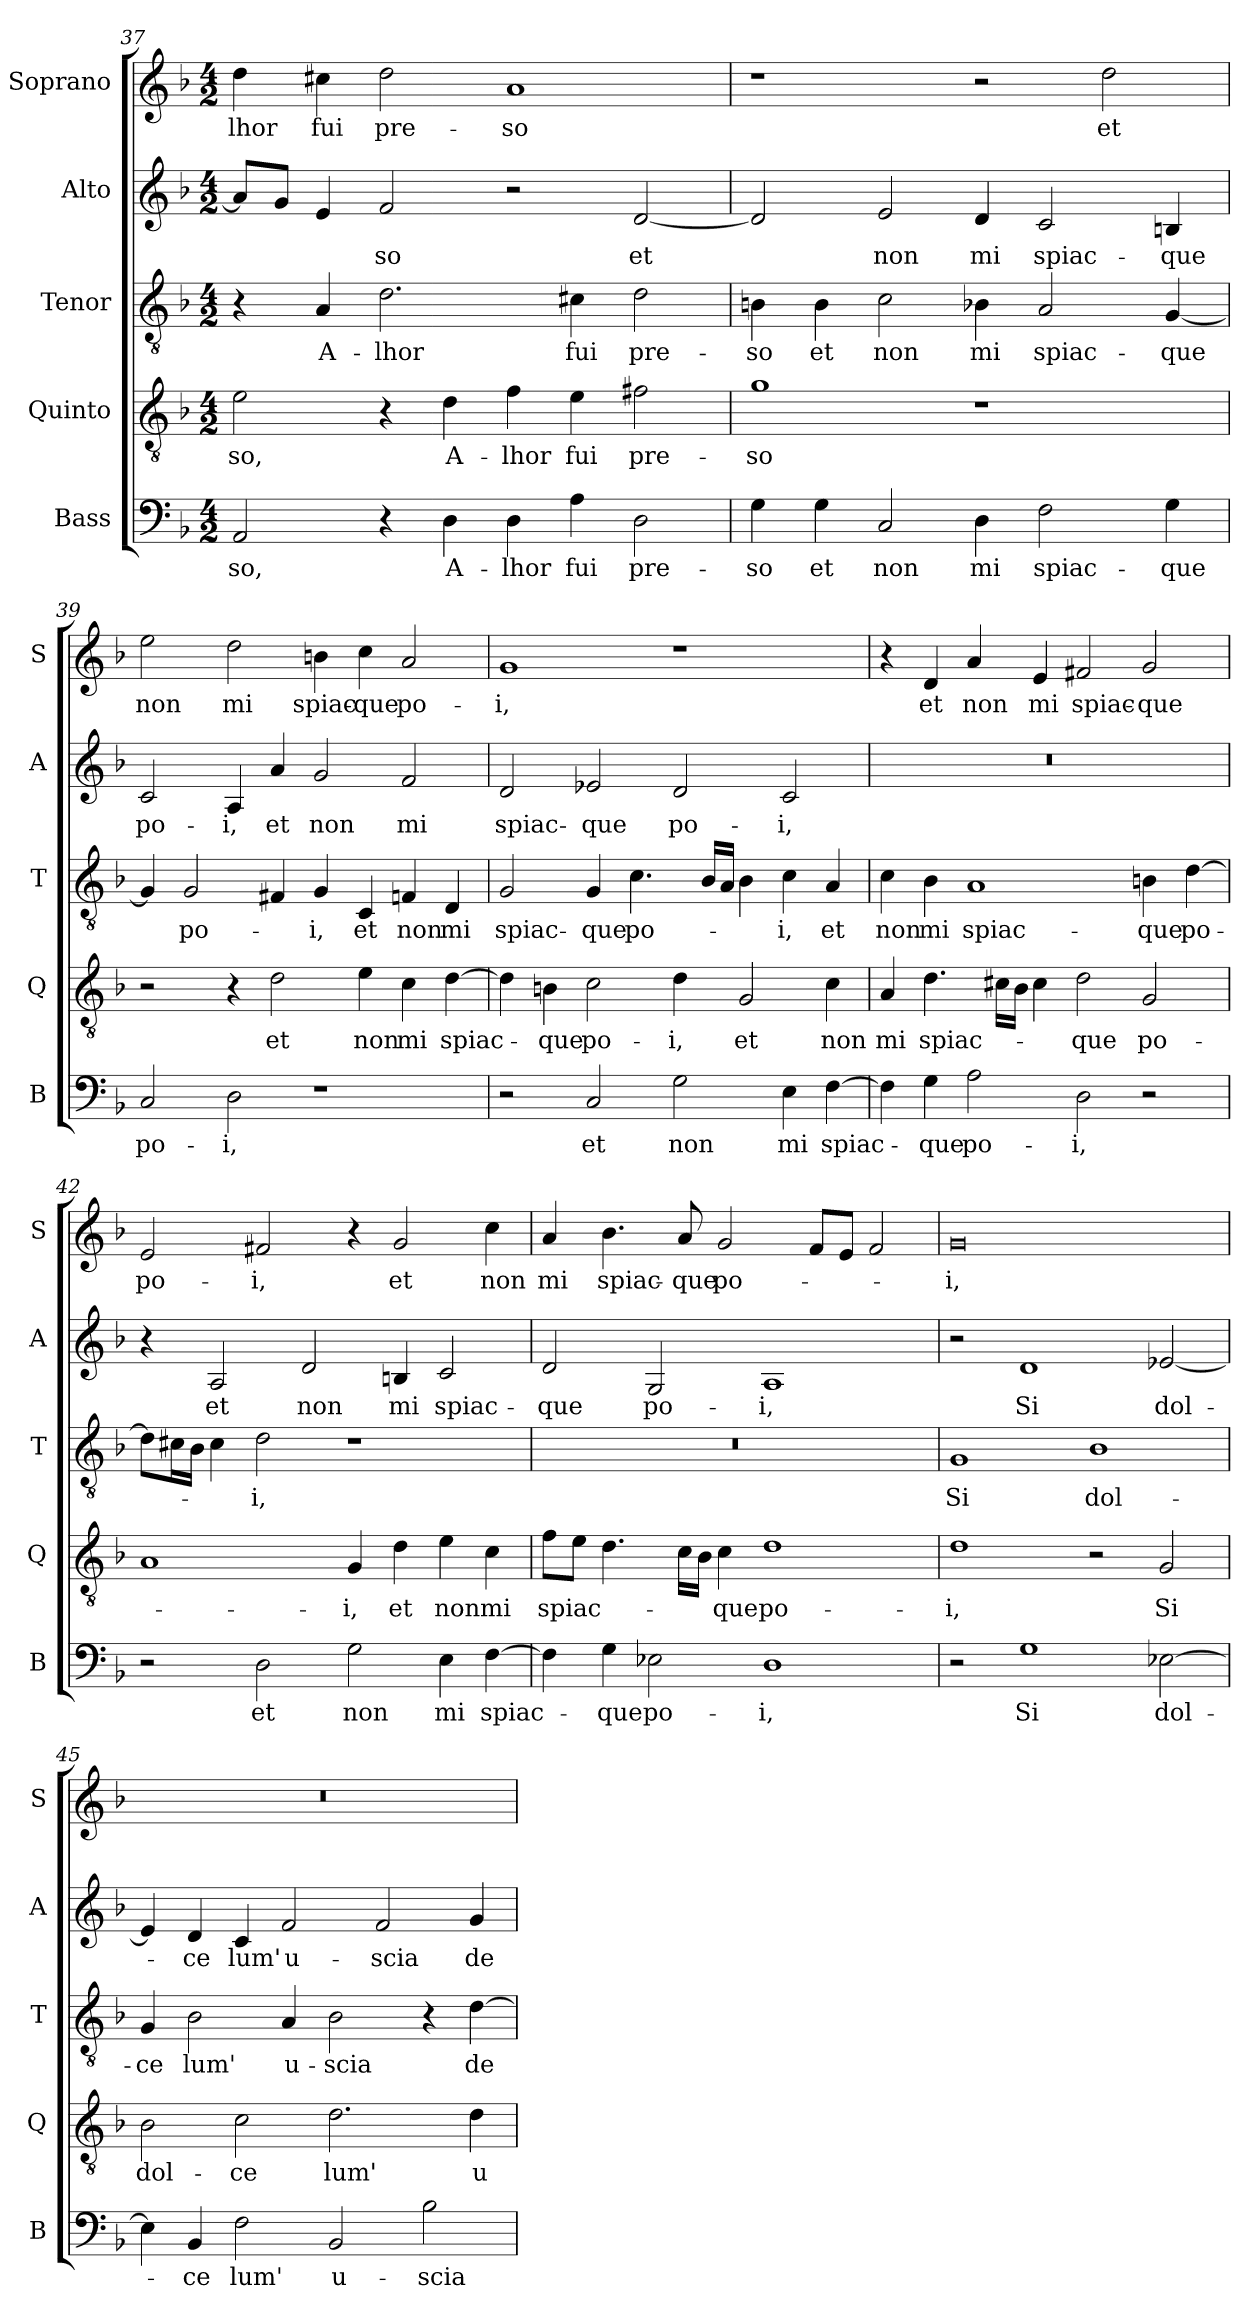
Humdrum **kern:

**kern	**text	**kern	**text	**kern	**text	**kern	**text	**kern	**text
*part5	*part5	*part4	*part4	*part3	*part3	*part2	*part2	*part1	*part1
*staff5	*staff5	*staff4	*staff4	*staff3	*staff3	*staff2	*staff2	*staff1	*staff1
*I"Bass	*	*I"Quinto	*	*I"Tenor	*	*I"Alto	*	*I"Soprano	*
*I'B	*	*I'Q	*	*I'T	*	*I'A	*	*I'S	*
*clefF4	*	*clefGv2	*	*clefGv2	*	*clefG2	*	*clefG2	*
*k[b-]	*	*k[b-]	*	*k[b-]	*	*k[b-]	*	*k[b-]	*
*F:	*	*F:	*	*F:	*	*F:	*	*F:	*
*M4/2	*	*M4/2	*	*M4/2	*	*M4/2	*	*M4/2	*
=37	=37	=37	=37	=37	=37	=37	=37	=37	=37
!	!LO:LY:b	!	!LO:LY:b	!	!	!	!	!	!LO:LY:b
2AA/	-so,	2e\	-so,	4r	.	8a/L]	.	4dd\	-lhor
.	.	.	.	.	.	8g/J	.	.	.
!	!	!	!	!	!LO:LY:b	!	!	!	!LO:LY:b
.	.	.	.	4A/	A-	4e/	.	4cc#X\	fui
!	!	!	!	!	!LO:LY:b	!	!LO:LY:b	!	!LO:LY:b
4r	.	4r	.	2.d\	-lhor	2f/	-so	2dd\	pre-
!	!LO:LY:b	!	!LO:LY:b	!	!	!	!	!	!
4D\	A-	4d\	A-	.	.	.	.	.	.
!	!LO:LY:b	!	!LO:LY:b	!	!	!	!	!	!LO:LY:b
4D\	-lhor	4f\	-lhor	.	.	2r	.	1a	-so
!	!LO:LY:b	!	!LO:LY:b	!	!LO:LY:b	!	!	!	!
4A\	fui	4e\	fui	4c#X\	fui	.	.	.	.
!	!LO:LY:b	!	!LO:LY:b	!	!LO:LY:b	!	!LO:LY:b	!	!
2D\	pre-	2f#X\	pre-	2d\	pre-	[2d/	et	.	.
=38	=38	=38	=38	=38	=38	=38	=38	=38	=38
!	!LO:LY:b	!	!LO:LY:b	!	!LO:LY:b	!	!	!	!
4G\	-so	1g	-so	4Bn\	-so	2d/]	.	1r	.
!	!LO:LY:b	!	!	!	!LO:LY:b	!	!	!	!
4G\	et	.	.	4B\	et	.	.	.	.
!	!LO:LY:b	!	!	!	!LO:LY:b	!	!LO:LY:b	!	!
2C/	non	.	.	2c\	non	2e/	non	.	.
!	!LO:LY:b	!	!	!	!LO:LY:b	!	!LO:LY:b	!	!
4D\	mi	1r	.	4B-X\	mi	4d/	mi	2r	.
!	!LO:LY:b	!	!	!	!LO:LY:b	!	!LO:LY:b	!	!
2F\	spiac-	.	.	2A/	spiac-	2c/	spiac-	.	.
!	!	!	!	!	!	!	!	!	!LO:LY:b
.	.	.	.	.	.	.	.	2dd\	et
!	!LO:LY:b	!	!	!	!LO:LY:b	!	!LO:LY:b	!	!
4G\	-que	.	.	[4G/	-que	4Bn/	-que	.	.
!!LO:LB:g=z
=39	=39	=39	=39	=39	=39	=39	=39	=39	=39
!	!LO:LY:b	!	!	!	!	!	!LO:LY:b	!	!LO:LY:b
2C/	po-	2r	.	4G/]	.	2c/	po-	2ee\	non
!	!	!	!	!	!LO:LY:b	!	!	!	!
.	.	.	.	2G/	po-	.	.	.	.
!	!LO:LY:b	!	!	!	!	!	!LO:LY:b	!	!LO:LY:b
2D\	-i,	4r	.	.	.	4A/	-i,	2dd\	mi
!	!	!	!LO:LY:b	!	!	!	!LO:LY:b	!	!
.	.	2d\	et	4F#X/	.	4a/	et	.	.
!	!	!	!	!	!LO:LY:b	!	!LO:LY:b	!	!LO:LY:b
1r	.	.	.	4G/	-i,	2g/	non	4bn\	spiac-
!	!	!	!LO:LY:b	!	!LO:LY:b	!	!	!	!LO:LY:b
.	.	4e\	non	4C/	et	.	.	4cc\	-que
!	!	!	!LO:LY:b	!	!LO:LY:b	!	!LO:LY:b	!	!LO:LY:b
.	.	4c\	mi	4Fn/	non	2f/	mi	2a/	po-
!	!	!	!LO:LY:b	!	!LO:LY:b	!	!	!	!
.	.	[4d\	spiac-	4D/	mi	.	.	.	.
=40	=40	=40	=40	=40	=40	=40	=40	=40	=40
!	!	!	!	!	!LO:LY:b	!	!LO:LY:b	!	!LO:LY:b
2r	.	4d\]	.	2G/	spiac-	2d/	spiac-	1g	-i,
!	!	!	!LO:LY:b	!	!	!	!	!	!
.	.	4Bn\	-que	.	.	.	.	.	.
!	!LO:LY:b	!	!LO:LY:b	!	!LO:LY:b	!	!LO:LY:b	!	!
2C/	et	2c\	po-	4G/	-que	2e-X/	-que	.	.
!	!	!	!	!	!LO:LY:b	!	!	!	!
.	.	.	.	4.c\	po-	.	.	.	.
!	!LO:LY:b	!	!LO:LY:b	!	!	!	!LO:LY:b	!	!
2G\	non	4d\	-i,	.	.	2d/	po-	1r	.
.	.	.	.	16B-/LL	.	.	.	.	.
.	.	.	.	16A/JJ	.	.	.	.	.
!	!	!	!LO:LY:b	!	!	!	!	!	!
.	.	2G/	et	4B-\	.	.	.	.	.
!	!LO:LY:b	!	!	!	!LO:LY:b	!	!LO:LY:b	!	!
4E\	mi	.	.	4c\	-i,	2c/	-i,	.	.
!	!LO:LY:b	!	!LO:LY:b	!	!LO:LY:b	!	!	!	!
[4F\	spiac-	4c\	non	4A/	et	.	.	.	.
=41	=41	=41	=41	=41	=41	=41	=41	=41	=41
!	!	!	!LO:LY:b	!	!LO:LY:b	!	!	!	!
4F\]	.	4A/	mi	4c\	non	0r	.	4r	.
!	!LO:LY:b	!	!LO:LY:b	!	!LO:LY:b	!	!	!	!LO:LY:b
4G\	-que	4.d\	spiac-	4B-\	mi	.	.	4d/	et
!	!LO:LY:b	!	!	!	!LO:LY:b	!	!	!	!LO:LY:b
2A\	po-	.	.	1A	spiac-	.	.	4a/	non
.	.	16c#X\LL	.	.	.	.	.	.	.
.	.	16B-\JJ	.	.	.	.	.	.	.
!	!	!	!	!	!	!	!	!	!LO:LY:b
.	.	4c#\	.	.	.	.	.	4e/	mi
!	!LO:LY:b	!	!LO:LY:b	!	!	!	!	!	!LO:LY:b
2D\	-i,	2d\	-que	.	.	.	.	2f#X/	spiac-
!	!	!	!LO:LY:b	!	!LO:LY:b	!	!	!	!LO:LY:b
2r	.	2G/	po-	4Bn\	-que	.	.	2g/	-que
!	!	!	!	!	!LO:LY:b	!	!	!	!
.	.	.	.	[4d\	po-	.	.	.	.
!!LO:LB:g=z
=42	=42	=42	=42	=42	=42	=42	=42	=42	=42
!	!	!	!	!	!	!	!	!	!LO:LY:b
2r	.	1A	.	8d\L]	.	4r	.	2e/	po-
.	.	.	.	16c#X\L	.	.	.	.	.
.	.	.	.	16B-\JJ	.	.	.	.	.
!	!	!	!	!	!	!	!LO:LY:b	!	!
.	.	.	.	4c#\	.	2A/	et	.	.
!	!LO:LY:b	!	!	!	!LO:LY:b	!	!	!	!LO:LY:b
2D\	et	.	.	2d\	-i,	.	.	2f#X/	-i,
!	!	!	!	!	!	!	!LO:LY:b	!	!
.	.	.	.	.	.	2d/	non	.	.
!	!LO:LY:b	!	!LO:LY:b	!	!	!	!	!	!
2G\	non	4G/	-i,	1r	.	.	.	4r	.
!	!	!	!LO:LY:b	!	!	!	!LO:LY:b	!	!LO:LY:b
.	.	4d\	et	.	.	4Bn/	mi	2g/	et
!	!LO:LY:b	!	!LO:LY:b	!	!	!	!LO:LY:b	!	!
4E\	mi	4e\	non	.	.	2c/	spiac-	.	.
!	!LO:LY:b	!	!LO:LY:b	!	!	!	!	!	!LO:LY:b
[4F\	spiac-	4c\	mi	.	.	.	.	4cc\	non
=43	=43	=43	=43	=43	=43	=43	=43	=43	=43
!	!	!	!LO:LY:b	!	!	!	!LO:LY:b	!	!LO:LY:b
4F\]	.	8f\L	spiac-	0r	.	2d/	-que	4a/	mi
.	.	8e\J	.	.	.	.	.	.	.
!	!LO:LY:b	!	!	!	!	!	!	!	!LO:LY:b
4G\	-que	4.d\	.	.	.	.	.	4.b-\	spiac-
!	!LO:LY:b	!	!	!	!	!	!LO:LY:b	!	!
2E-X\	po-	.	.	.	.	2G/	po-	.	.
!	!	!	!	!	!	!	!	!	!LO:LY:b
.	.	16c\LL	.	.	.	.	.	8a/	-que
.	.	16B-\JJ	.	.	.	.	.	.	.
!	!	!	!LO:LY:b	!	!	!	!	!	!LO:LY:b
.	.	4c\	-que	.	.	.	.	2g/	po-
!	!LO:LY:b	!	!LO:LY:b	!	!	!	!LO:LY:b	!	!
1D	-i,	1d	po-	.	.	1A	-i,	.	.
.	.	.	.	.	.	.	.	8f/L	.
.	.	.	.	.	.	.	.	8e/J	.
.	.	.	.	.	.	.	.	2f/	.
=44	=44	=44	=44	=44	=44	=44	=44	=44	=44
!	!	!	!LO:LY:b	!	!LO:LY:b	!	!	!	!LO:LY:b
2r	.	1d	-i,	1G	Si	2r	.	0g	-i,
!	!LO:LY:b	!	!	!	!	!	!LO:LY:b	!	!
1G	Si	.	.	.	.	1d	Si	.	.
!	!	!	!	!	!LO:LY:b	!	!	!	!
.	.	2r	.	1B-	dol-	.	.	.	.
!	!LO:LY:b	!	!LO:LY:b	!	!	!	!LO:LY:b	!	!
[2E-X\	dol-	2G/	Si	.	.	[2e-X/	dol-	.	.
!!LO:PB:g=z
=45	=45	=45	=45	=45	=45	=45	=45	=45	=45
!	!	!	!LO:LY:b	!	!LO:LY:b	!	!	!	!
4E-\]	.	2B-\	dol-	4G/	-ce	4e-/]	.	0r	.
!	!LO:LY:b	!	!	!	!LO:LY:b	!	!LO:LY:b	!	!
4BB-/	-ce	.	.	2B-\	lum'	4d/	-ce	.	.
!	!LO:LY:b	!	!LO:LY:b	!	!	!	!LO:LY:b	!	!
2F\	lum'	2c\	-ce	.	.	4c/	lum'	.	.
!	!	!	!	!	!LO:LY:b	!	!LO:LY:b	!	!
.	.	.	.	4A/	u-	2f/	u-	.	.
!	!LO:LY:b	!	!LO:LY:b	!	!LO:LY:b	!	!	!	!
2BB-/	u-	2.d\	lum'	2B-\	-scia	.	.	.	.
!	!	!	!	!	!	!	!LO:LY:b	!	!
.	.	.	.	.	.	2f/	-scia	.	.
!	!LO:LY:b	!	!	!	!	!	!	!	!
2B-\	-scia	.	.	4r	.	.	.	.	.
!	!	!	!LO:LY:b	!	!LO:LY:b	!	!LO:LY:b	!	!
.	.	4d\	u-	[4d\	de	4g/	de	.	.
=	=	=	=	=	=	=	=	=	=
*-	*-	*-	*-	*-	*-	*-	*-	*-	*-
